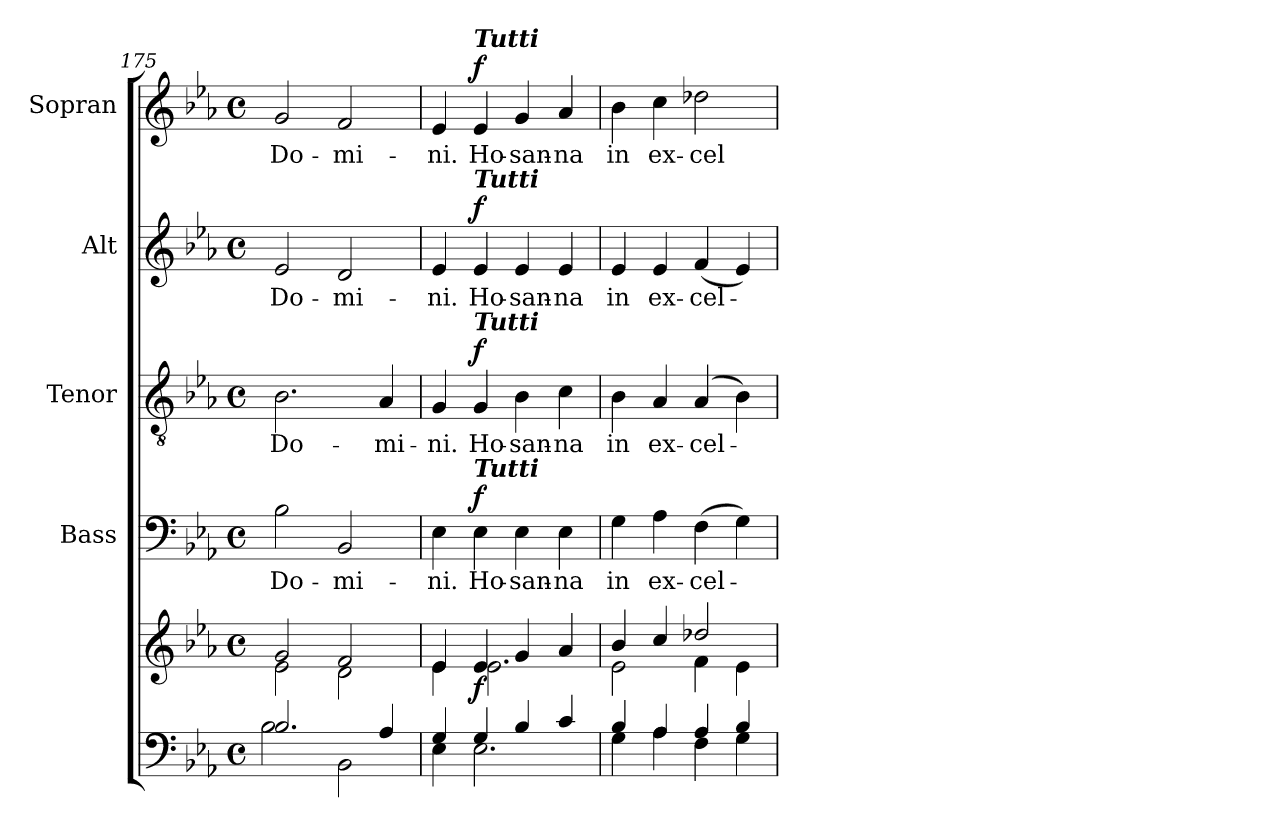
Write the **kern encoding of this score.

**kern	**kern	**dynam	**kern	**text	**dynam	**kern	**text	**dynam	**kern	**text	**dynam	**kern	**text	**dynam
*part5	*part5	*part5	*part4	*part4	*part4	*part3	*part3	*part3	*part2	*part2	*part2	*part1	*part1	*part1
*staff6	*staff5	*staff5/6	*staff4	*staff4	*staff4	*staff3	*staff3	*staff3	*staff2	*staff2	*staff2	*staff1	*staff1	*staff1
*	*	*	*I"Bass	*	*	*I"Tenor	*	*	*I"Alt	*	*	*I"Sopran	*	*
*	*	*	*I'B.	*	*	*I'T.	*	*	*I'A.	*	*	*I'S.	*	*
!!LO:LB:g=z
*clefF4	*clefG2	*	*clefF4	*	*	*clefGv2	*	*	*clefG2	*	*	*clefG2	*	*
*k[b-e-a-]	*k[b-e-a-]	*	*k[b-e-a-]	*	*	*k[b-e-a-]	*	*	*k[b-e-a-]	*	*	*k[b-e-a-]	*	*
*E-:	*E-:	*	*E-:	*	*	*E-:	*	*	*E-:	*	*	*E-:	*	*
*M4/4	*M4/4	*	*M4/4	*	*	*M4/4	*	*	*M4/4	*	*	*M4/4	*	*
*met(c)	*met(c)	*	*met(c)	*	*	*met(c)	*	*	*met(c)	*	*	*met(c)	*	*
=175	=175	=175	=175	=175	=175	=175	=175	=175	=175	=175	=175	=175	=175	=175
*^	*^	*	*	*	*	*	*	*	*	*	*	*	*	*
!	!	!	!	!	!	!LO:LY:b	!	!	!LO:LY:b	!	!	!LO:LY:b	!	!	!LO:LY:b	!
2.B-/	2B-\	2g/	2e-\	.	2B-\	Do-	.	2.B-\	Do-	.	2e-/	Do-	.	2g/	Do-	.
!	!	!	!	!	!	!LO:LY:b	!	!	!	!	!	!LO:LY:b	!	!	!LO:LY:b	!
.	2BB-\	2f/	2d\	.	2BB-/	-mi-	.	.	.	.	2d/	-mi-	.	2f/	-mi-	.
!	!	!	!	!	!	!	!	!	!LO:LY:b	!	!	!	!	!	!	!
4A-/	.	.	.	.	.	.	.	4A-/	-mi-	.	.	.	.	.	.	.
=176	=176	=176	=176	=176	=176	=176	=176	=176	=176	=176	=176	=176	=176	=176	=176	=176
!	!	!	!	!	!	!LO:LY:b	!	!	!LO:LY:b	!	!	!LO:LY:b	!	!	!LO:LY:b	!
4G/	4E-\	4e-/	4e-\	.	4E-\	-ni.	.	4G/	-ni.	.	4e-/	-ni.	.	4e-/	-ni.	.
!	!	!	!	!	!	!	!	!	!	!	!	!	!	!LO:TX:a:Bi:t=Tutti	!	!
!	!	!	!	!	!	!	!	!	!	!	!LO:TX:a:Bi:t=Tutti	!	!	!	!	!
!	!	!	!	!	!	!	!	!LO:TX:a:Bi:t=Tutti	!	!	!	!	!	!	!	!
!	!	!	!	!	!LO:TX:a:Bi:t=Tutti	!	!	!	!	!	!	!	!	!	!	!
!	!	!	!	!LO:DY:b	!	!LO:LY:b	!LO:DY:a	!	!LO:LY:b	!LO:DY:a	!	!LO:LY:b	!LO:DY:a	!	!LO:LY:b	!LO:DY:a
4G/	2.E-\	4e-/	2.e-\	f	4E-\	Ho-	f	4G/	Ho-	f	4e-/	Ho-	f	4e-/	Ho-	f
!	!	!	!	!	!	!LO:LY:b	!	!	!LO:LY:b	!	!	!LO:LY:b	!	!	!LO:LY:b	!
4B-/	.	4g/	.	.	4E-\	-san-	.	4B-\	-san-	.	4e-/	-san-	.	4g/	-san-	.
!	!	!	!	!	!	!LO:LY:b	!	!	!LO:LY:b	!	!	!LO:LY:b	!	!	!LO:LY:b	!
4c/	.	4a-/	.	.	4E-\	-na	.	4c\	-na	.	4e-/	-na	.	4a-/	-na	.
=177	=177	=177	=177	=177	=177	=177	=177	=177	=177	=177	=177	=177	=177	=177	=177	=177
!	!	!	!	!	!	!LO:LY:b	!	!	!LO:LY:b	!	!	!LO:LY:b	!	!	!LO:LY:b	!
4B-/	4G\	4b-/	2e-\	.	4G\	in	.	4B-\	in	.	4e-/	in	.	4b-\	in	.
!	!	!	!	!	!	!LO:LY:b	!	!	!LO:LY:b	!	!	!LO:LY:b	!	!	!LO:LY:b	!
4A-/	4A-\	4cc/	.	.	4A-\	ex-	.	4A-/	ex-	.	4e-/	ex-	.	4cc\	ex-	.
!	!	!	!	!	!	!LO:LY:b	!	!	!LO:LY:b	!	!	!LO:LY:b	!	!	!LO:LY:b	!
4A-/	4F\	2dd-X/	4f\	.	(>4F\	-cel-	.	(4A-/	-cel-	.	(<4f/	-cel-	.	2dd-X\	-cel-	.
4B-/	4G\	.	4e-\	.	4G\)	.	.	4B-\)	.	.	4e-/)	.	.	.	.	.
*v	*v	*	*	*	*	*	*	*	*	*	*	*	*	*	*	*
*	*v	*v	*	*	*	*	*	*	*	*	*	*	*	*	*
=	=	=	=	=	=	=	=	=	=	=	=	=	=	=
*-	*-	*-	*-	*-	*-	*-	*-	*-	*-	*-	*-	*-	*-	*-
